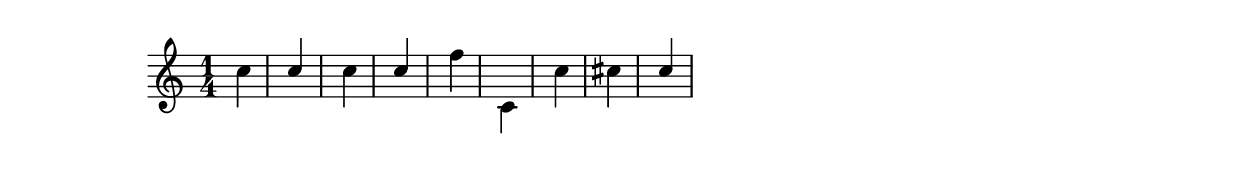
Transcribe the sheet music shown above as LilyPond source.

\version "1.5.68"
\header {
texidoc = "Downstem notes following a barline are
printed with some extra space. This is an optical correction similar
to juxtaposed stems.

Accidentals after the barline get some space as well.
"
}

sd = \property Voice.Stem \set #'direction = #-1
su = \property Voice.Stem \set #'direction = #1
\score { \notes\relative c''
{

%\property Staff.StaffSpacing \override #'stem-spacing-correction = #10
%\property Staff.NoteSpacing \override #'stem-spacing-correction = #10

\time 1/4 \sd c4 \su c4
\sd c4 \su c4
\sd f c,4  c'4 cis4 \stemUp c4
}
\paper { linewidth = -1. }
}
